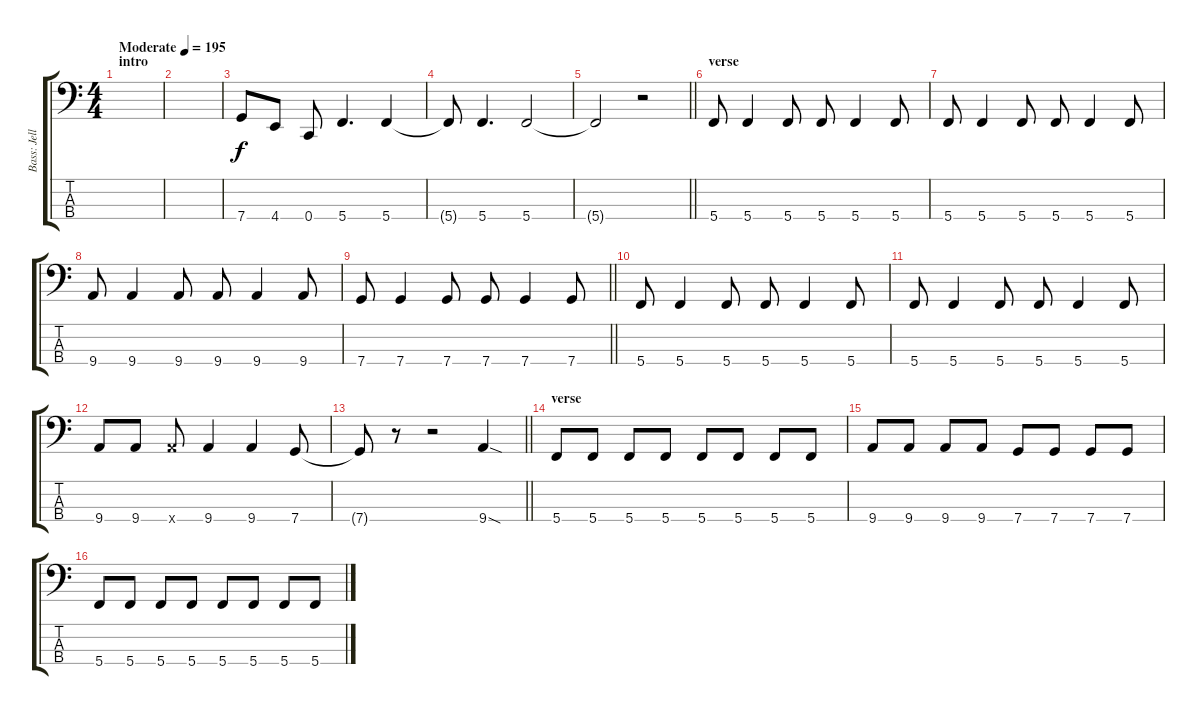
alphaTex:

\track ("Bass: Jelle" "Bass: Jell") {instrument electricbasspick}
\staff {score tabs}
\tuning (F2 C2 G1 C1) {hide}
\ts (4 4)
\section ("" "intro")
\tempo (195 "Moderate")
\clef f4
\ks c
|
|
7.4.8 4.4.8 0.4.8 5.4.4{d} 5.4.4 |
5.4{t}.8 5.4.4{d} 5.4.2 |
\barLineRight lightlight
5.4{t}.2 r.2 |
\section ("" "verse")
5.4.8 5.4.4 5.4.8 5.4.8 5.4.4 5.4.8 |
5.4.8 5.4.4 5.4.8 5.4.8 5.4.4 5.4.8 |
9.4.8 9.4.4 9.4.8 9.4.8 9.4.4 9.4.8 |
\barLineRight lightlight
7.4.8 7.4.4 7.4.8 7.4.8 7.4.4 7.4.8 |
\section ("" "")
5.4.8 5.4.4 5.4.8 5.4.8 5.4.4 5.4.8 |
5.4.8 5.4.4 5.4.8 5.4.8 5.4.4 5.4.8 |
9.4.8 9.4.8 9.4{x}.8 9.4.4 9.4.4 7.4.8 |
\barLineRight lightlight
7.4{t}.8 r.8 r.2 9.4{sod}.4 |
\section ("" "verse")
5.4.8 5.4.8 5.4.8 5.4.8 5.4.8 5.4.8 5.4.8 5.4.8 |
9.4.8 9.4.8 9.4.8 9.4.8 7.4.8 7.4.8 7.4.8 7.4.8 |
5.4.8 5.4.8 5.4.8 5.4.8 5.4.8 5.4.8 5.4.8 5.4.8
